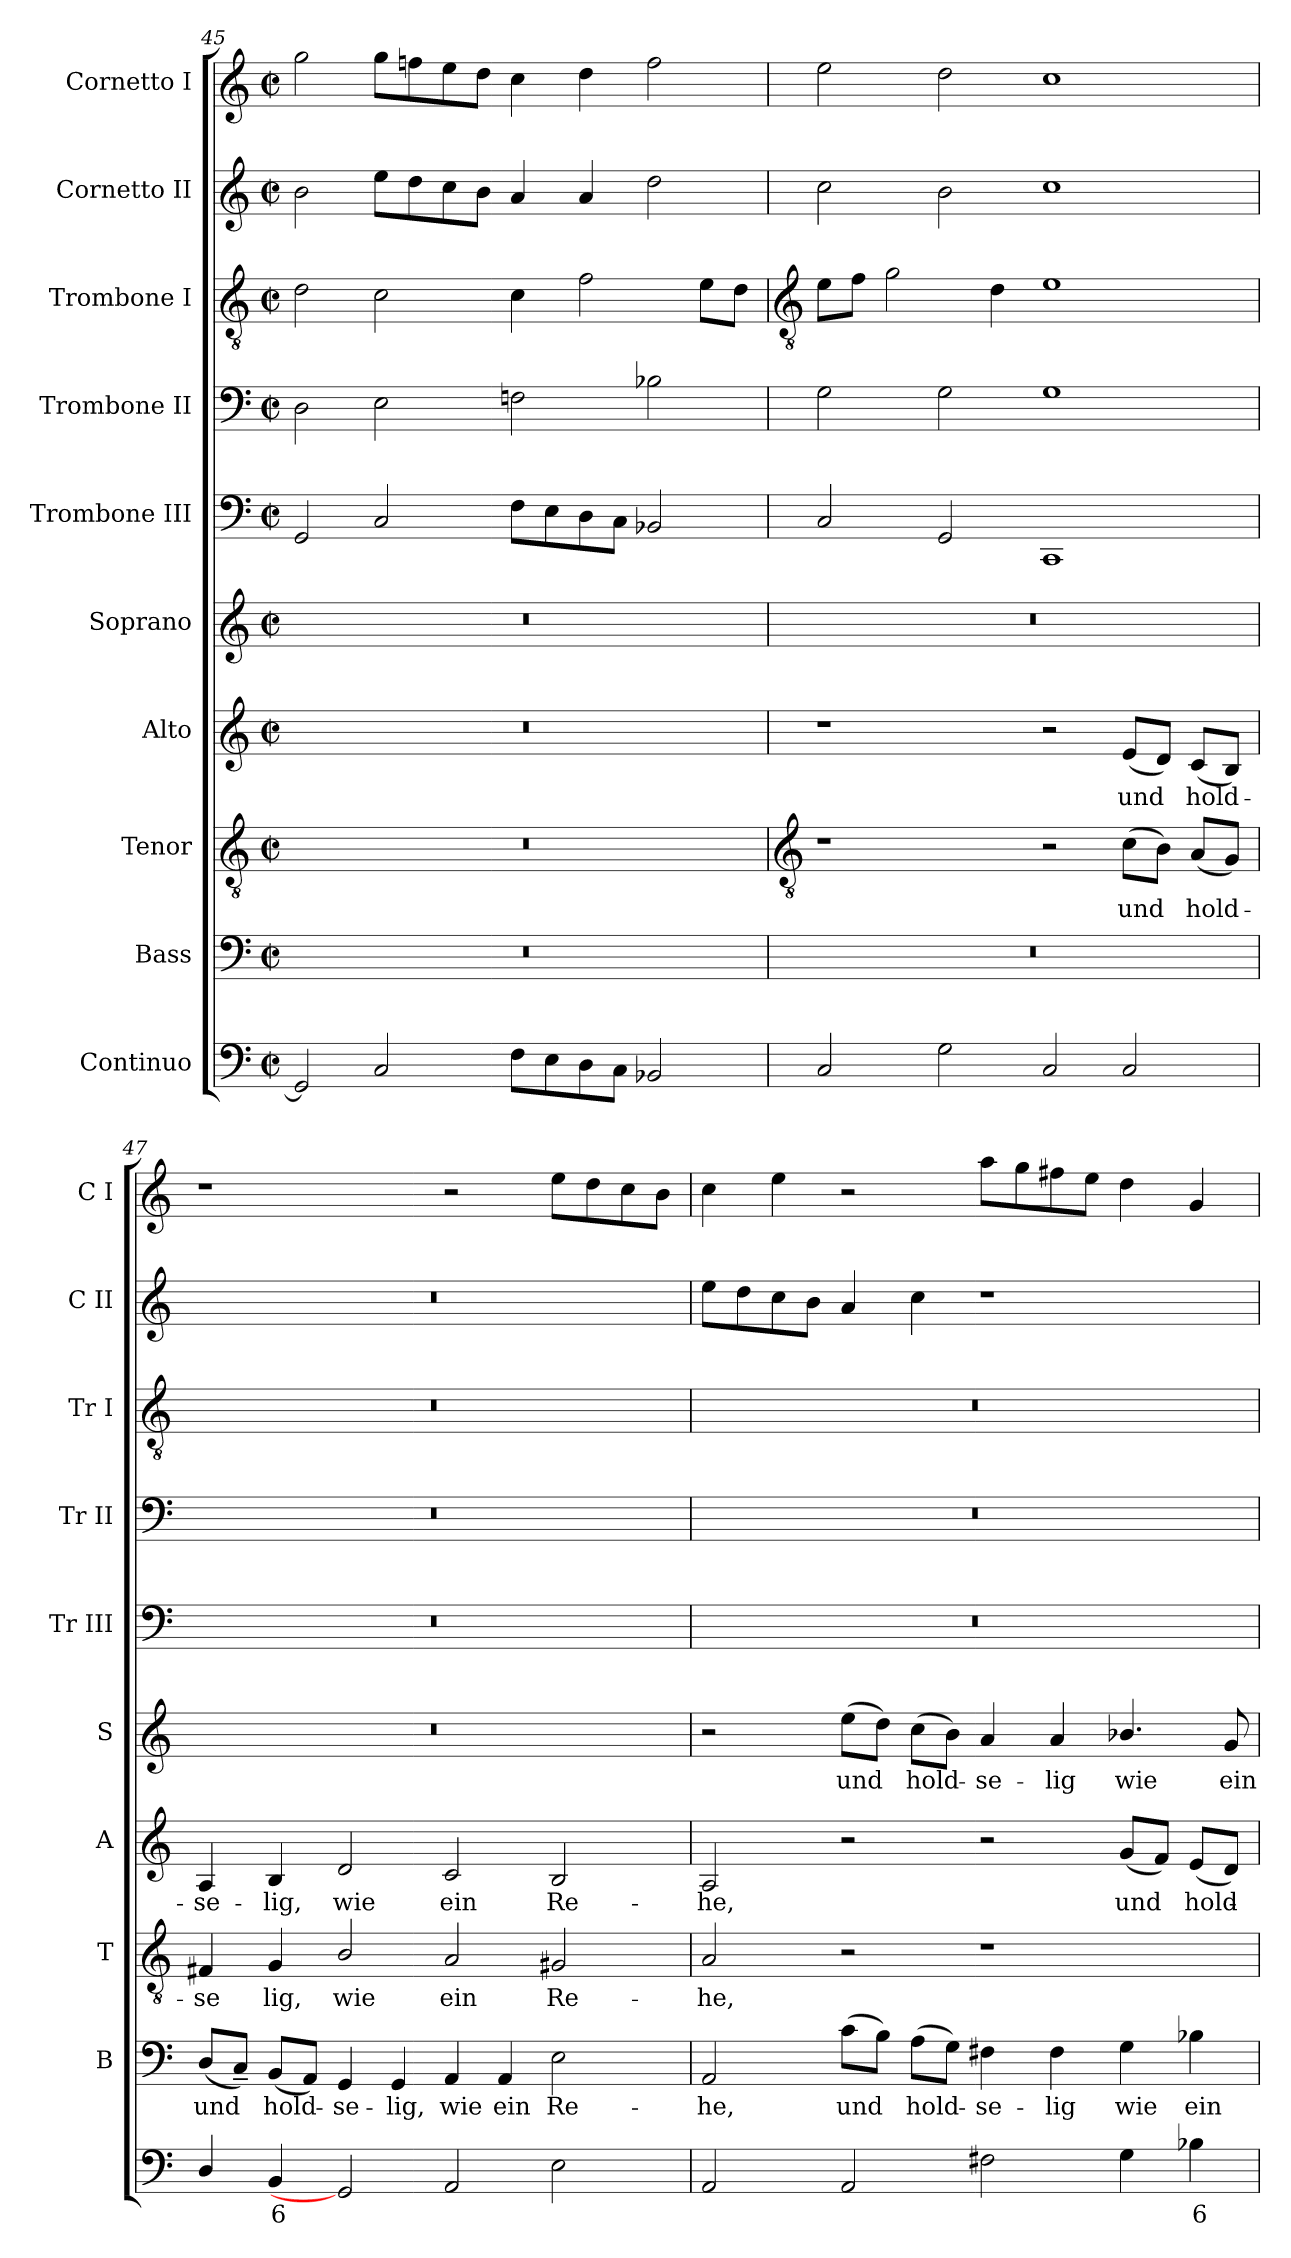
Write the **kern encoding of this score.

**kern	**text	**kern	**text	**kern	**text	**kern	**text	**kern	**text	**kern	**kern	**kern	**kern	**kern
*part10	*part10	*part9	*part9	*part8	*part8	*part7	*part7	*part6	*part6	*part5	*part4	*part3	*part2	*part1
*staff10	*staff10	*staff9	*staff9	*staff8	*staff8	*staff7	*staff7	*staff6	*staff6	*staff5	*staff4	*staff3	*staff2	*staff1
*I"Continuo	*	*I"Bass	*	*I"Tenor	*	*I"Alto	*	*I"Soprano	*	*I"Trombone III	*I"Trombone II	*I"Trombone I	*I"Cornetto II	*I"Cornetto I
*	*	*I'B	*	*I'T	*	*I'A	*	*I'S	*	*I'Tr III	*I'Tr II	*I'Tr I	*I'C II	*I'C I
*clefF4	*	*clefF4	*	*clefGv2	*	*clefG2	*	*clefG2	*	*clefF4	*clefF4	*clefGv2	*clefG2	*clefG2
*k[]	*	*k[]	*	*k[]	*	*k[]	*	*k[]	*	*k[]	*k[]	*k[]	*k[]	*k[]
*C:	*	*C:	*	*C:	*	*C:	*	*C:	*	*C:	*C:	*C:	*C:	*C:
*M4/2	*	*M4/2	*	*M4/2	*	*M4/2	*	*M4/2	*	*M4/2	*M4/2	*M4/2	*M4/2	*M4/2
*met(c|)	*	*met(c|)	*	*met(c|)	*	*met(c|)	*	*met(c|)	*	*met(c|)	*met(c|)	*met(c|)	*met(c|)	*met(c|)
=45	=45	=45	=45	=45	=45	=45	=45	=45	=45	=45	=45	=45	=45	=45
2GG]	.	0r	.	0r	.	0r	.	0r	.	2GG	2D	2d	2b	2gg
2C	.	.	.	.	.	.	.	.	.	2C	2E	2c	8eeL	8ggL
.	.	.	.	.	.	.	.	.	.	.	.	.	8dd	8ffn
.	.	.	.	.	.	.	.	.	.	.	.	.	8cc	8ee
.	.	.	.	.	.	.	.	.	.	.	.	.	8bJ	8ddJ
8FL	.	.	.	.	.	.	.	.	.	8FL	2Fn	4c	4a	4cc
8E	.	.	.	.	.	.	.	.	.	8E	.	.	.	.
8D	.	.	.	.	.	.	.	.	.	8D	.	2f	4a	4dd
8CJ	.	.	.	.	.	.	.	.	.	8CJ	.	.	.	.
2BB-X	.	.	.	.	.	.	.	.	.	2BB-X	2B-X	.	2dd	2ff
.	.	.	.	.	.	.	.	.	.	.	.	8eL	.	.
.	.	.	.	.	.	.	.	.	.	.	.	8dJ	.	.
!!LO:LB:g=z
=46	=46	=46	=46	=46	=46	=46	=46	=46	=46	=46	=46	=46	=46	=46
*	*	*	*	*clefGv2	*	*	*	*	*	*	*	*clefGv2	*	*
2C	.	0r	.	1r	.	1r	.	0r	.	2C	2G	8eL	2cc	2ee
.	.	.	.	.	.	.	.	.	.	.	.	8fJ	.	.
.	.	.	.	.	.	.	.	.	.	.	.	2g	.	.
2G	.	.	.	.	.	.	.	.	.	2GG	2G	.	2b	2dd
.	.	.	.	.	.	.	.	.	.	.	.	4d	.	.
2C	.	.	.	2r	.	2r	.	.	.	1CC	1G	1e	1cc	1cc
!	!	!	!	!	!LO:LY:b	!	!LO:LY:b	!	!	!	!	!	!	!
2C	.	.	.	(>8cL	und	(<8eL	und	.	.	.	.	.	.	.
.	.	.	.	8BJ)	.	8dJ)	.	.	.	.	.	.	.	.
!	!	!	!	!	!LO:LY:b	!	!LO:LY:b	!	!	!	!	!	!	!
.	.	.	.	(<8AL	hold-	(<8cL	hold-	.	.	.	.	.	.	.
.	.	.	.	8GJ)	.	8BJ)	.	.	.	.	.	.	.	.
=47	=47	=47	=47	=47	=47	=47	=47	=47	=47	=47	=47	=47	=47	=47
!	!	!	!LO:LY:b	!	!LO:LY:b	!	!LO:LY:b	!	!	!	!	!	!	!
4D/	.	(<8DL	und	4F#X	se	4A	se-	0r	.	0r	0r	0r	0r	1r
.	.	8C~J)	.	.	.	.	.	.	.	.	.	.	.	.
!	!LO:LY:b	!	!LO:LY:b	!	!LO:LY:b	!	!LO:LY:b	!	!	!	!	!	!	!
4BB	6	(<8BBL	hold-	4G	lig,	4B	-lig,	.	.	.	.	.	.	.
.	.	8AAJ)	.	.	.	.	.	.	.	.	.	.	.	.
!	!	!	!LO:LY:b	!	!LO:LY:b	!	!LO:LY:b	!	!	!	!	!	!	!
2GG]	.	4GG	se-	2B/	wie	2d	wie	.	.	.	.	.	.	.
!	!	!	!LO:LY:b	!	!	!	!	!	!	!	!	!	!	!
.	.	4GG	-lig,	.	.	.	.	.	.	.	.	.	.	.
!	!	!	!LO:LY:b	!	!LO:LY:b	!	!LO:LY:b	!	!	!	!	!	!	!
2AA	.	4AA	wie	2A	ein	2c	ein	.	.	.	.	.	.	2r
!	!	!	!LO:LY:b	!	!	!	!	!	!	!	!	!	!	!
.	.	4AA	ein	.	.	.	.	.	.	.	.	.	.	.
!	!	!	!LO:LY:b	!	!LO:LY:b	!	!LO:LY:b	!	!	!	!	!	!	!
2E	.	2E	Re-	2G#X	Re-	2B	Re-	.	.	.	.	.	.	8eeL
.	.	.	.	.	.	.	.	.	.	.	.	.	.	8dd
.	.	.	.	.	.	.	.	.	.	.	.	.	.	8cc
.	.	.	.	.	.	.	.	.	.	.	.	.	.	8bJ
=48	=48	=48	=48	=48	=48	=48	=48	=48	=48	=48	=48	=48	=48	=48
!	!	!	!LO:LY:b	!	!LO:LY:b	!	!LO:LY:b	!	!	!	!	!	!	!
2AA	.	2AA	-he,	2A	-he,	2A	-he,	2r	.	0r	0r	0r	8eeL	4cc
.	.	.	.	.	.	.	.	.	.	.	.	.	8dd	.
.	.	.	.	.	.	.	.	.	.	.	.	.	8cc	4ee
.	.	.	.	.	.	.	.	.	.	.	.	.	8bJ	.
!	!	!	!LO:LY:b	!	!	!	!	!	!LO:LY:b	!	!	!	!	!
2AA	.	(>8cL	und	2r	.	2r	.	(>8eeL	und	.	.	.	4a	2r
.	.	8BJ)	.	.	.	.	.	8ddJ)	.	.	.	.	.	.
!	!	!	!LO:LY:b	!	!	!	!	!	!LO:LY:b	!	!	!	!	!
.	.	(>8AL	hold-	.	.	.	.	(>8ccL	hold-	.	.	.	4cc	.
.	.	8GJ)	.	.	.	.	.	8bJ)	.	.	.	.	.	.
!	!	!	!LO:LY:b	!	!	!	!	!	!LO:LY:b	!	!	!	!	!
2F#X	.	4F#X	se-	1r	.	2r	.	4a	se-	.	.	.	1r	8aaL
.	.	.	.	.	.	.	.	.	.	.	.	.	.	8gg
!	!	!	!LO:LY:b	!	!	!	!	!	!LO:LY:b	!	!	!	!	!
.	.	4F#	-lig	.	.	.	.	4a	-lig	.	.	.	.	8ff#X
.	.	.	.	.	.	.	.	.	.	.	.	.	.	8eeJ
!	!	!	!LO:LY:b	!	!	!	!LO:LY:b	!	!LO:LY:b	!	!	!	!	!
4G	.	4G	wie	.	.	(<8gL	und	4.b-X/	wie	.	.	.	.	4dd
.	.	.	.	.	.	8fJ)	.	.	.	.	.	.	.	.
!	!LO:LY:b	!	!LO:LY:b	!	!	!	!LO:LY:b	!	!	!	!	!	!	!
4B-X	6	4B-X	ein	.	.	(<8eL	hold-	.	.	.	.	.	.	4g
!	!	!	!	!	!	!	!	!	!LO:LY:b	!	!	!	!	!
.	.	.	.	.	.	8dJ)	.	8g	ein	.	.	.	.	.
=	=	=	=	=	=	=	=	=	=	=	=	=	=	=
*-	*-	*-	*-	*-	*-	*-	*-	*-	*-	*-	*-	*-	*-	*-
